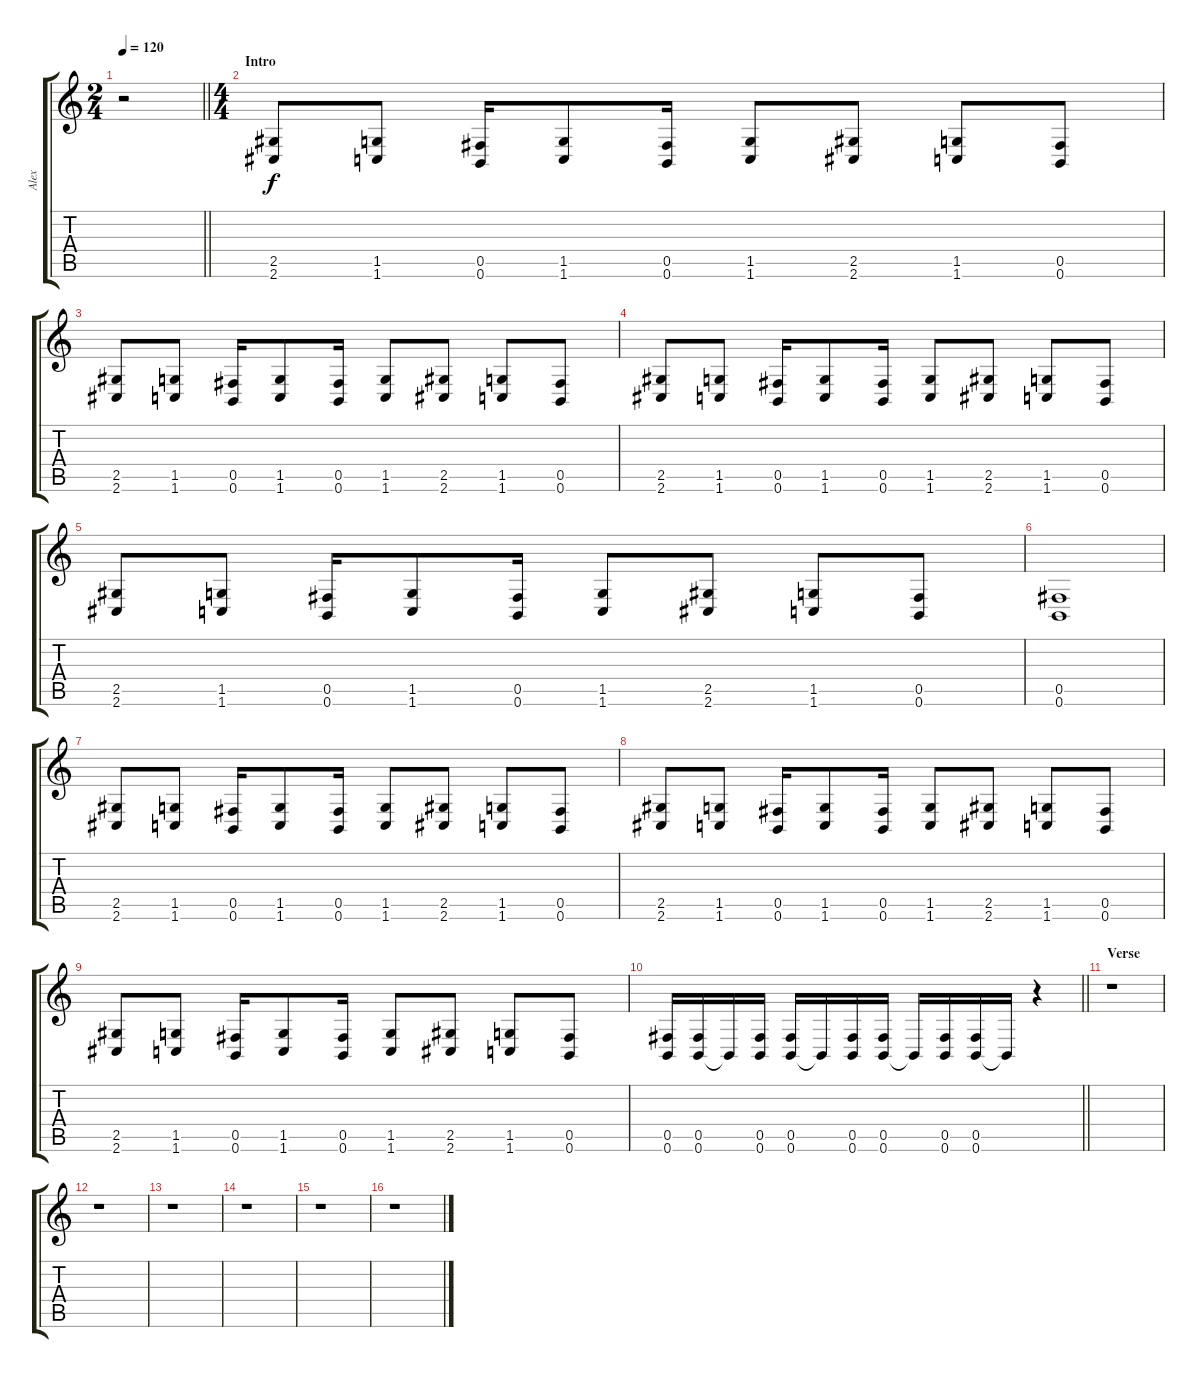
\track ("Alex" "Alex") {instrument overdrivenguitar}
\staff {score tabs}
\tuning (Db4 Ab3 E3 B2 Gb2 B1) {hide}
\ts (2 4)
\tempo 120
\clef g2
\barLineRight lightlight
\ks c
r.2{dy f instrument overdrivenguitar} |
\ts (4 4)
\section ("" "Intro")
(2.5 2.6).8{txt ""} (1.5 1.6).8 (0.5 0.6).16 (1.5 1.6).8 (0.5 0.6).16 (1.5 1.6).8 (2.5 2.6).8 (1.5 1.6).8 (0.5 0.6).8 |
(2.5 2.6).8 (1.5 1.6).8 (0.5 0.6).16 (1.5 1.6).8 (0.5 0.6).16 (1.5 1.6).8 (2.5 2.6).8 (1.5 1.6).8 (0.5 0.6).8 |
(2.5 2.6).8 (1.5 1.6).8 (0.5 0.6).16 (1.5 1.6).8 (0.5 0.6).16 (1.5 1.6).8 (2.5 2.6).8 (1.5 1.6).8 (0.5 0.6).8 |
(2.5 2.6).8 (1.5 1.6).8 (0.5 0.6).16 (1.5 1.6).8 (0.5 0.6).16 (1.5 1.6).8 (2.5 2.6).8 (1.5 1.6).8 (0.5 0.6).8 |
(0.5 0.6).1 |
(2.5 2.6).8 (1.5 1.6).8 (0.5 0.6).16 (1.5 1.6).8 (0.5 0.6).16 (1.5 1.6).8 (2.5 2.6).8 (1.5 1.6).8 (0.5 0.6).8 |
(2.5 2.6).8 (1.5 1.6).8 (0.5 0.6).16 (1.5 1.6).8 (0.5 0.6).16 (1.5 1.6).8 (2.5 2.6).8 (1.5 1.6).8 (0.5 0.6).8 |
(2.5 2.6).8 (1.5 1.6).8 (0.5 0.6).16 (1.5 1.6).8 (0.5 0.6).16 (1.5 1.6).8 (2.5 2.6).8 (1.5 1.6).8 (0.5 0.6).8 |
\barLineRight lightlight
(0.5 0.6).16 (0.5 0.6).16 0.6{t}.16 (0.5 0.6).16 (0.5 0.6).16 0.6{t}.16 (0.5 0.6).16 (0.5 0.6).16 0.6{t}.16 (0.5 0.6).16 (0.5 0.6).16 0.6{t}.16 r.4 |
\section ("" "Verse")
r.1 |
r.1 |
r.1 |
r.1 |
r.1 |
r.1
